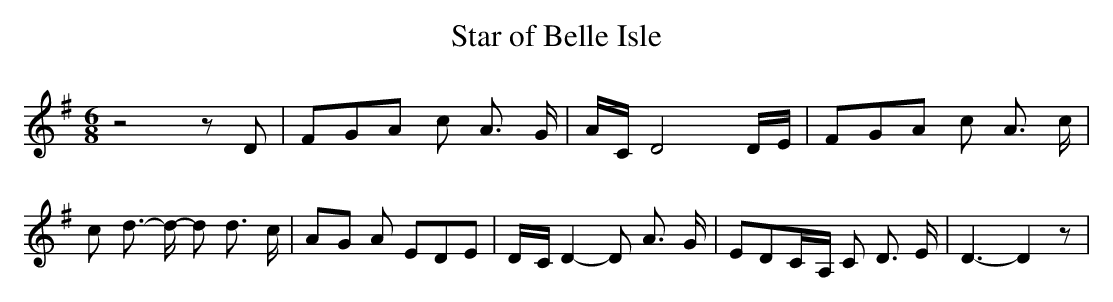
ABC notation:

X:1
T:Star of Belle Isle
M:6/8
L:1/8
K:G
 z4 z D| FGA c A3/2 G/2|A/2-C/2 D4D/2-E/2| FGA c A3/2 c/2| c- d3/2- d/2- d d3/2- c/2|\
A-G A EDE|D/2-C/2 D2- D A3/2- G/2| EDC/2-A,/2 C D3/2 E/2| D3- D2 z|\
